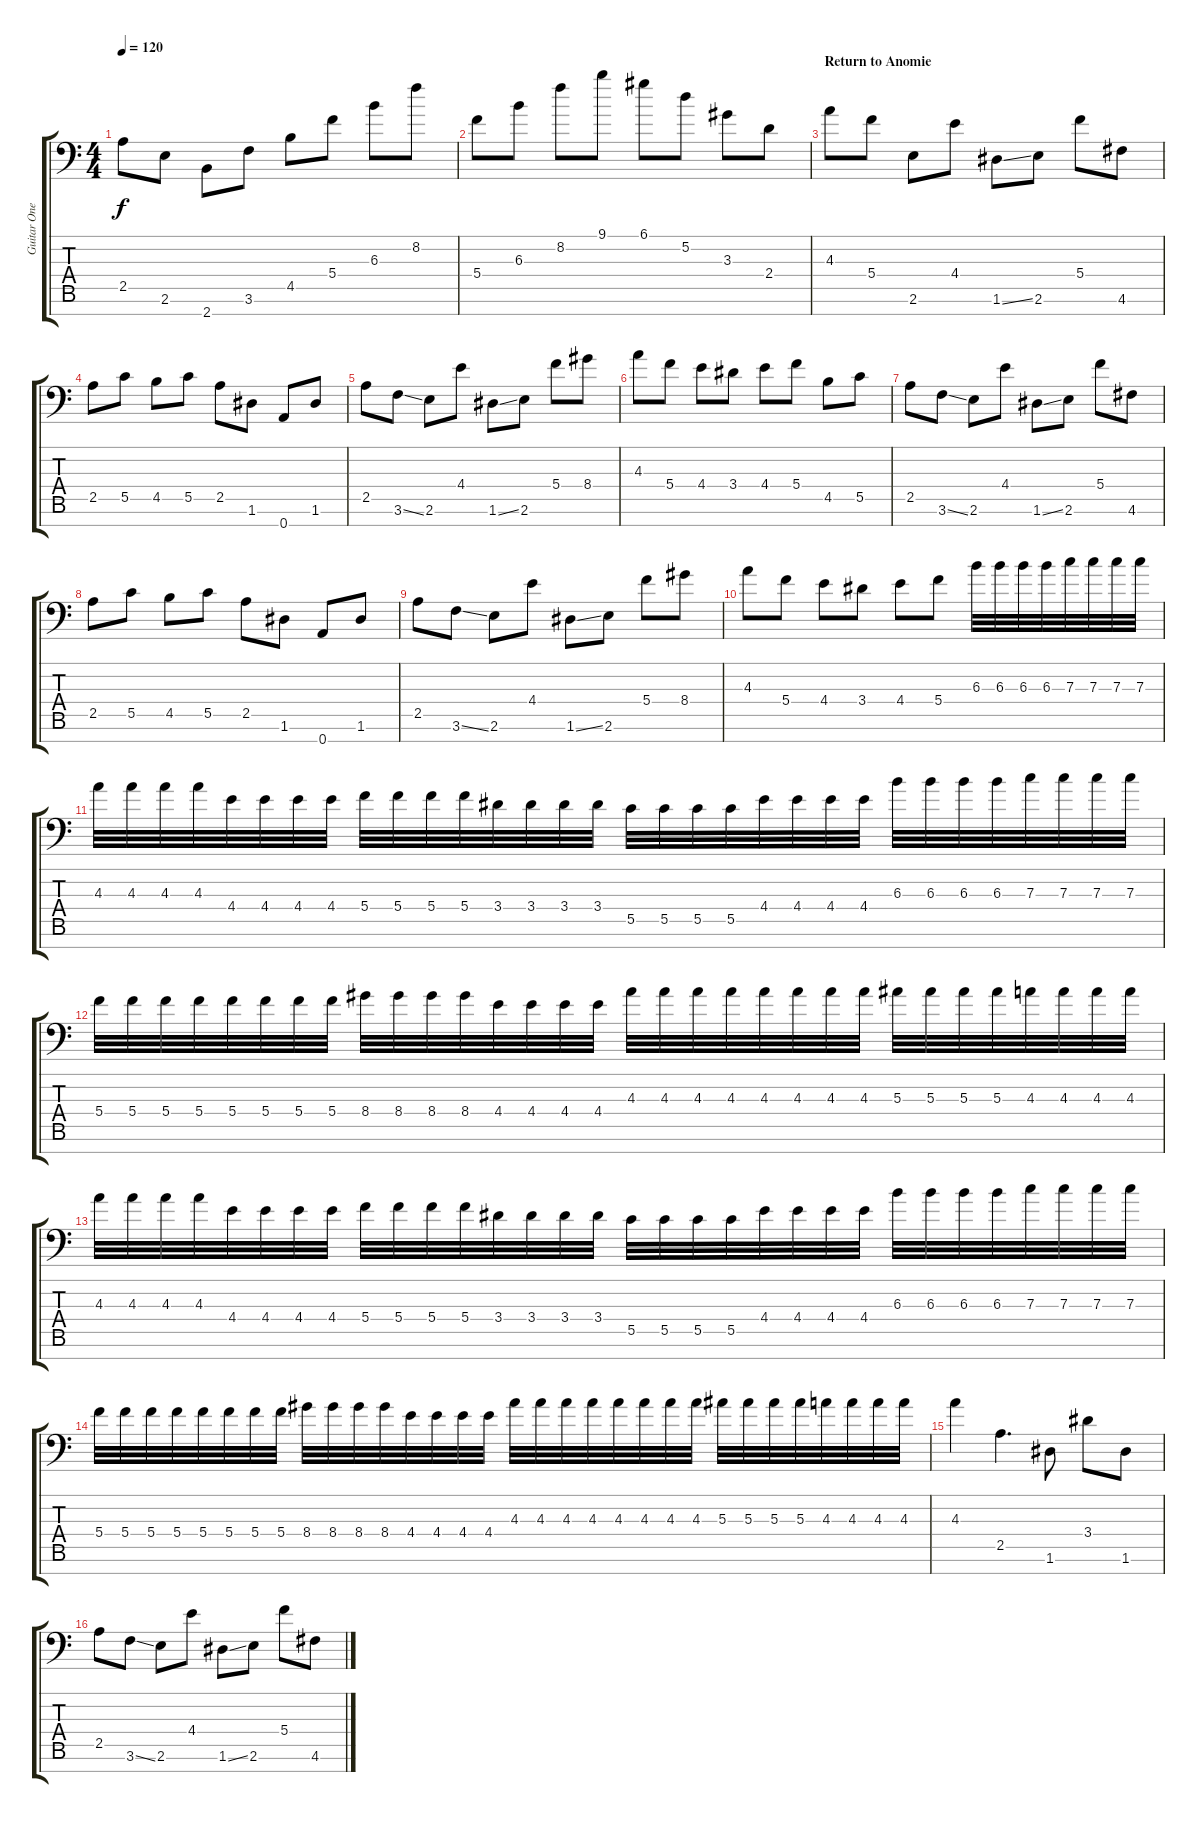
\track ("Guitar One" "Guitar One") {instrument overdrivenguitar}
\staff {score tabs}
\tuning (D4 A3 F3 C3 G2 D2 A1) {hide}
\ts (4 4)
\tempo 120
\clef f4
\ks c
2.5.8{dy f} 2.6.8 2.7.8 3.6.8 4.5.8 5.4.8 6.3.8 8.2.8 |
5.4.8 6.3.8 8.2.8 9.1.8 6.1.8 5.2.8 3.3.8 2.4.8 |
\section ("" "Return to Anomie")
4.3.8 5.4.8 2.6.8 4.4.8 1.6{ss}.8 2.6.8 5.4.8 4.6.8 |
2.5.8 5.5.8 4.5.8 5.5.8 2.5.8 1.6.8 0.7.8 1.6.8 |
2.5.8 3.6{ss}.8 2.6.8 4.4.8 1.6{ss}.8 2.6.8 5.4.8 8.4.8 |
4.3.8 5.4.8 4.4.8 3.4.8 4.4.8 5.4.8 4.5.8 5.5.8 |
2.5.8 3.6{ss}.8 2.6.8 4.4.8 1.6{ss}.8 2.6.8 5.4.8 4.6.8 |
2.5.8 5.5.8 4.5.8 5.5.8 2.5.8 1.6.8 0.7.8 1.6.8 |
2.5.8 3.6{ss}.8 2.6.8 4.4.8 1.6{ss}.8 2.6.8 5.4.8 8.4.8 |
4.3.8 5.4.8 4.4.8 3.4.8 4.4.8 5.4.8 6.3.32 6.3.32 6.3.32 6.3.32 7.3.32 7.3.32 7.3.32 7.3.32 |
4.3.32 4.3.32 4.3.32 4.3.32 4.4.32 4.4.32 4.4.32 4.4.32 5.4.32 5.4.32 5.4.32 5.4.32 3.4.32 3.4.32 3.4.32 3.4.32 5.5.32 5.5.32 5.5.32 5.5.32 4.4.32 4.4.32 4.4.32 4.4.32 6.3.32 6.3.32 6.3.32 6.3.32 7.3.32 7.3.32 7.3.32 7.3.32 |
5.4.32 5.4.32 5.4.32 5.4.32 5.4.32 5.4.32 5.4.32 5.4.32 8.4.32 8.4.32 8.4.32 8.4.32 4.4.32 4.4.32 4.4.32 4.4.32 4.3.32 4.3.32 4.3.32 4.3.32 4.3.32 4.3.32 4.3.32 4.3.32 5.3.32 5.3.32 5.3.32 5.3.32 4.3.32 4.3.32 4.3.32 4.3.32 |
4.3.32 4.3.32 4.3.32 4.3.32 4.4.32 4.4.32 4.4.32 4.4.32 5.4.32 5.4.32 5.4.32 5.4.32 3.4.32 3.4.32 3.4.32 3.4.32 5.5.32 5.5.32 5.5.32 5.5.32 4.4.32 4.4.32 4.4.32 4.4.32 6.3.32 6.3.32 6.3.32 6.3.32 7.3.32 7.3.32 7.3.32 7.3.32 |
5.4.32 5.4.32 5.4.32 5.4.32 5.4.32 5.4.32 5.4.32 5.4.32 8.4.32 8.4.32 8.4.32 8.4.32 4.4.32 4.4.32 4.4.32 4.4.32 4.3.32 4.3.32 4.3.32 4.3.32 4.3.32 4.3.32 4.3.32 4.3.32 5.3.32 5.3.32 5.3.32 5.3.32 4.3.32 4.3.32 4.3.32 4.3.32 |
4.3.4 2.5.4{d} 1.6.8 3.4.8 1.6.8 |
2.5.8 3.6{ss}.8 2.6.8 4.4.8 1.6{ss}.8 2.6.8 5.4.8 4.6.8
